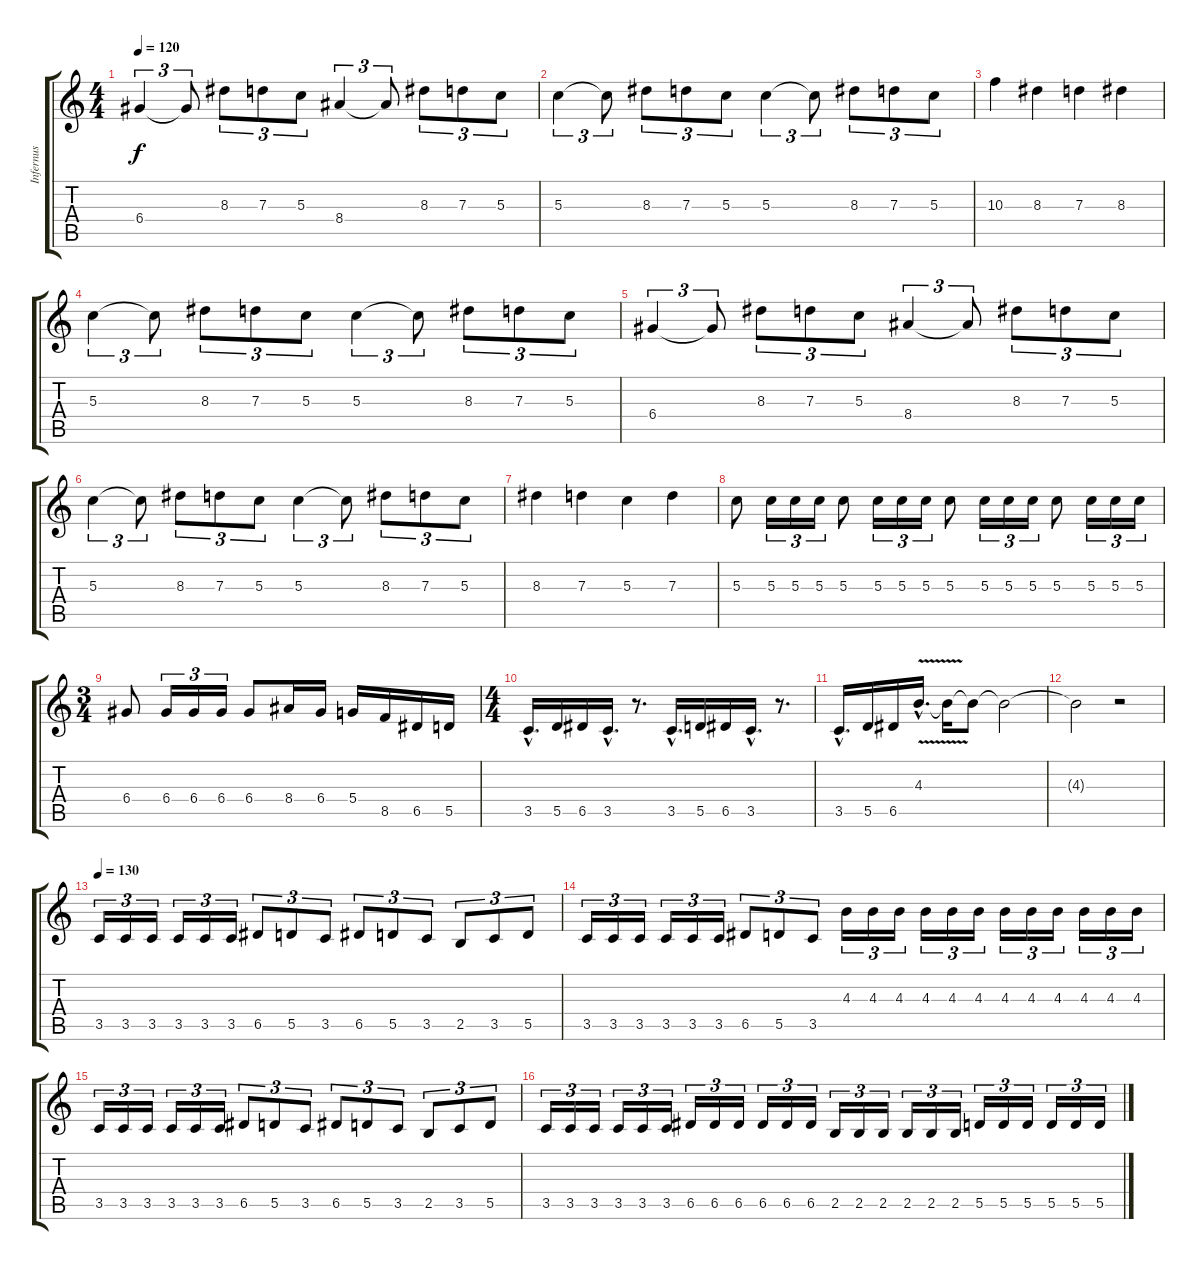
\track ("Infernus" "Infernus") {instrument distortionguitar}
\staff {score tabs}
\tuning (E4 B3 G3 D3 A2 E2) {hide}
\ts (4 4)
\tempo 120
\clef g2
\ks c
6.4.4{tu (3 2) dy f} 6.4{t}.8{tu (3 2)} 8.3.8{tu (3 2)} 7.3.8{tu (3 2)} 5.3.8{tu (3 2)} 8.4.4{tu (3 2)} 8.4{t}.8{tu (3 2)} 8.3.8{tu (3 2)} 7.3.8{tu (3 2)} 5.3.8{tu (3 2)} |
5.3.4{tu (3 2)} 5.3{t}.8{tu (3 2)} 8.3.8{tu (3 2)} 7.3.8{tu (3 2)} 5.3.8{tu (3 2)} 5.3.4{tu (3 2)} 5.3{t}.8{tu (3 2)} 8.3.8{tu (3 2)} 7.3.8{tu (3 2)} 5.3.8{tu (3 2)} |
10.3.4 8.3.4 7.3.4 8.3.4 |
5.3.4{tu (3 2)} 5.3{t}.8{tu (3 2)} 8.3.8{tu (3 2)} 7.3.8{tu (3 2)} 5.3.8{tu (3 2)} 5.3.4{tu (3 2)} 5.3{t}.8{tu (3 2)} 8.3.8{tu (3 2)} 7.3.8{tu (3 2)} 5.3.8{tu (3 2)} |
6.4.4{tu (3 2)} 6.4{t}.8{tu (3 2)} 8.3.8{tu (3 2)} 7.3.8{tu (3 2)} 5.3.8{tu (3 2)} 8.4.4{tu (3 2)} 8.4{t}.8{tu (3 2)} 8.3.8{tu (3 2)} 7.3.8{tu (3 2)} 5.3.8{tu (3 2)} |
5.3.4{tu (3 2)} 5.3{t}.8{tu (3 2)} 8.3.8{tu (3 2)} 7.3.8{tu (3 2)} 5.3.8{tu (3 2)} 5.3.4{tu (3 2)} 5.3{t}.8{tu (3 2)} 8.3.8{tu (3 2)} 7.3.8{tu (3 2)} 5.3.8{tu (3 2)} |
8.3.4 7.3.4 5.3.4 7.3.4 |
5.3.8 5.3.16{tu (3 2)} 5.3.16{tu (3 2)} 5.3.16{tu (3 2)} 5.3.8 5.3.16{tu (3 2)} 5.3.16{tu (3 2)} 5.3.16{tu (3 2)} 5.3.8 5.3.16{tu (3 2)} 5.3.16{tu (3 2)} 5.3.16{tu (3 2)} 5.3.8 5.3.16{tu (3 2)} 5.3.16{tu (3 2)} 5.3.16{tu (3 2)} |
\ts (3 4)
6.4.8 6.4.16{tu (3 2)} 6.4.16{tu (3 2)} 6.4.16{tu (3 2)} 6.4.8 8.4.16 6.4.16 5.4.16 8.5.16 6.5.16 5.5.16 |
\ts (4 4)
3.5{hac}.16{d} 5.5.16 6.5.16 3.5{hac}.16{d} r.8{d} 3.5{hac}.16{d} 5.5.16 6.5.16 3.5{hac}.16{d} r.8{d} |
3.5{hac}.16{d} 5.5.16 6.5.16 4.3{v hac}.16{d} 4.3{t}.16 4.3{t}.8 4.3{t}.2 |
4.3{t}.2 r.2 |
\tempo 130
3.5.16{tu (3 2)} 3.5.16{tu (3 2)} 3.5.16{tu (3 2)} 3.5.16{tu (3 2)} 3.5.16{tu (3 2)} 3.5.16{tu (3 2)} 6.5.8{tu (3 2)} 5.5.8{tu (3 2)} 3.5.8{tu (3 2)} 6.5.8{tu (3 2)} 5.5.8{tu (3 2)} 3.5.8{tu (3 2)} 2.5.8{tu (3 2)} 3.5.8{tu (3 2)} 5.5.8{tu (3 2)} |
3.5.16{tu (3 2)} 3.5.16{tu (3 2)} 3.5.16{tu (3 2)} 3.5.16{tu (3 2)} 3.5.16{tu (3 2)} 3.5.16{tu (3 2)} 6.5.8{tu (3 2)} 5.5.8{tu (3 2)} 3.5.8{tu (3 2)} 4.3.16{tu (3 2)} 4.3.16{tu (3 2)} 4.3.16{tu (3 2)} 4.3.16{tu (3 2)} 4.3.16{tu (3 2)} 4.3.16{tu (3 2)} 4.3.16{tu (3 2)} 4.3.16{tu (3 2)} 4.3.16{tu (3 2)} 4.3.16{tu (3 2)} 4.3.16{tu (3 2)} 4.3.16{tu (3 2)} |
3.5.16{tu (3 2)} 3.5.16{tu (3 2)} 3.5.16{tu (3 2)} 3.5.16{tu (3 2)} 3.5.16{tu (3 2)} 3.5.16{tu (3 2)} 6.5.8{tu (3 2)} 5.5.8{tu (3 2)} 3.5.8{tu (3 2)} 6.5.8{tu (3 2)} 5.5.8{tu (3 2)} 3.5.8{tu (3 2)} 2.5.8{tu (3 2)} 3.5.8{tu (3 2)} 5.5.8{tu (3 2)} |
3.5.16{tu (3 2)} 3.5.16{tu (3 2)} 3.5.16{tu (3 2)} 3.5.16{tu (3 2)} 3.5.16{tu (3 2)} 3.5.16{tu (3 2)} 6.5.16{tu (3 2)} 6.5.16{tu (3 2)} 6.5.16{tu (3 2)} 6.5.16{tu (3 2)} 6.5.16{tu (3 2)} 6.5.16{tu (3 2)} 2.5.16{tu (3 2)} 2.5.16{tu (3 2)} 2.5.16{tu (3 2)} 2.5.16{tu (3 2)} 2.5.16{tu (3 2)} 2.5.16{tu (3 2)} 5.5.16{tu (3 2)} 5.5.16{tu (3 2)} 5.5.16{tu (3 2)} 5.5.16{tu (3 2)} 5.5.16{tu (3 2)} 5.5.16{tu (3 2)}
